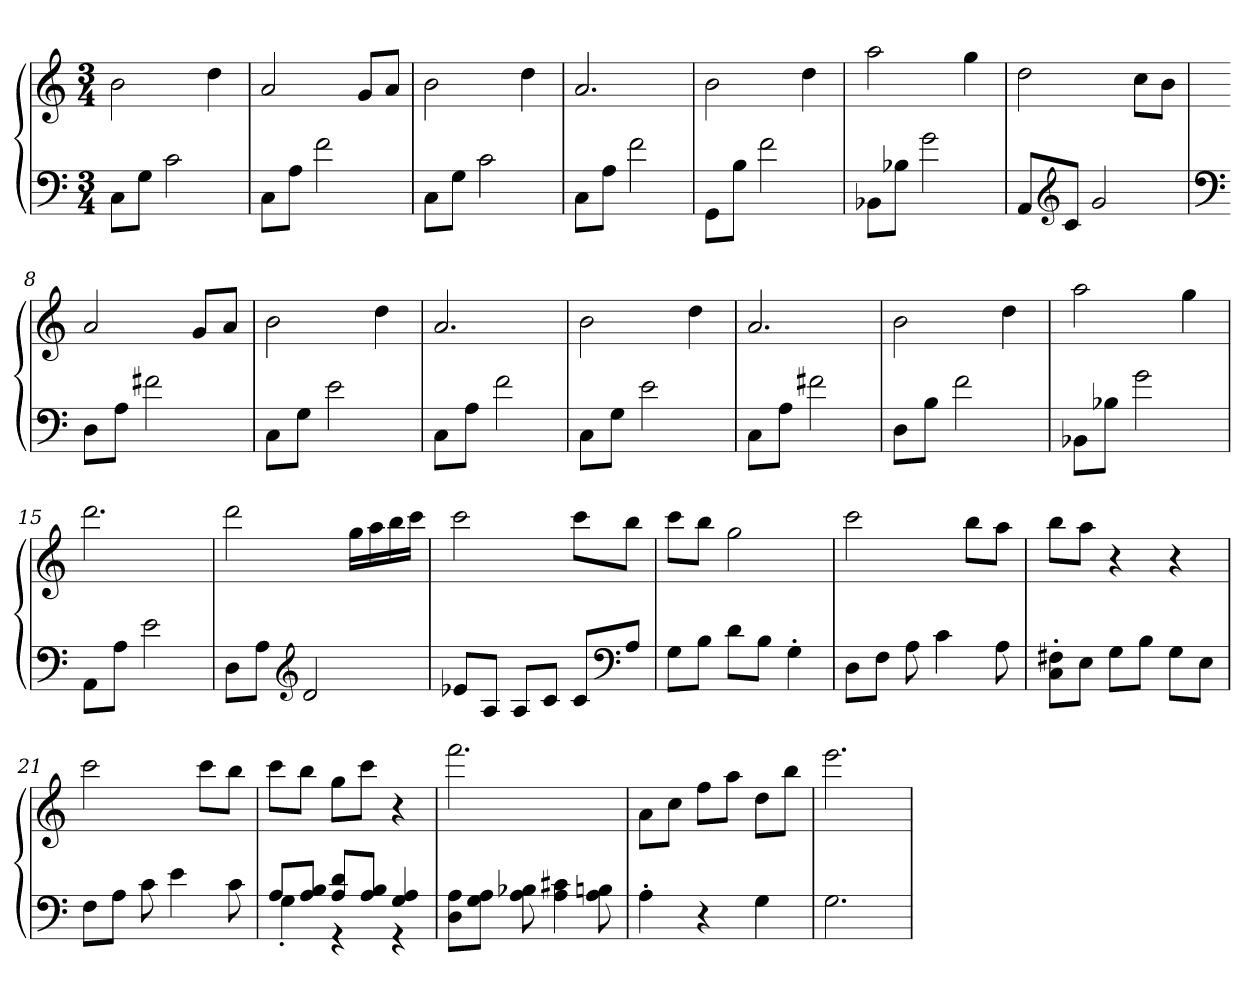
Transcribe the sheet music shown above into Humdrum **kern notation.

**kern	**kern
*part1	*part1
*staff2	*staff1
*clefF4	*clefG2
*M3/4	*M3/4
=1	=1
8CL	2b
8GJ	.
2c	.
.	4dd
=2	=2
8CL	2a
8AJ	.
2f	.
.	8gL
.	8aJ
=3	=3
8CL	2b
8GJ	.
2c	.
.	4dd
=4	=4
8CL	2.a
8AJ	.
2f	.
=5	=5
8GGL	2b
8BJ	.
2f	.
.	4dd
=6	=6
8BB-XL	2aa
8B-XJ	.
2g	.
.	4gg
=7	=7
8AAL	2dd
*clefG2	*
8cJ	.
2g	.
.	8ccL
.	8bJ
=8	=8
*clefF4	*
8DL	2a
8AJ	.
2f#X	.
.	8gL
.	8aJ
=9	=9
8CL	2b
8GJ	.
2e	.
.	4dd
=10	=10
8CL	2.a
8AJ	.
2f	.
=11	=11
8CL	2b
8GJ	.
2e	.
.	4dd
=12	=12
8CL	2.a
8AJ	.
2f#X	.
=13	=13
8DL	2b
8BJ	.
2f	.
.	4dd
=14	=14
8BB-XL	2aa
8B-XJ	.
2g	.
.	4gg
=15	=15
8AAL	2.ddd
8AJ	.
2e	.
=16	=16
8DL	2ddd
8AJ	.
*clefG2	*
2d	.
.	16ggLL
.	16aa
.	16bb
.	16cccJJ
=17	=17
8e-XL	2ccc
8AJ	.
8AL	.
8cJ	.
8cL	8cccL
*clefF4	*
8AJ	8bbJ
=18	=18
8GL	8cccL
8BJ	8bbJ
8dL	2gg
8BJ	.
4G'	.
=19	=19
8DL	2ccc
8FJ	.
8A	.
4c	.
.	8bbL
8A	8aaJ
=20	=20
8C' 8F#X'L	8bbL
8EJ	8aaJ
8GL	4r
8BJ	.
8GL	4r
8EJ	.
=21	=21
8FL	2ccc
8AJ	.
8c	.
4e	.
.	8cccL
8c	8bbJ
=22	=22
*^	*
8AL	4G'	8cccL
8A 8BJ	.	8bbJ
8A 8dL	4r	8ggL
8A 8BJ	.	8cccJ
4G 4A	4r	4r
*v	*v	*
=23	=23
8D 8AL	2.fff
8G 8AJ	.
8A 8B-X	.
4A 4c#X	.
8A 8Bn	.
=24	=24
4A'	8aL
.	8ccJ
4r	8ffL
.	8aaJ
4G	8ddL
.	8bbJ
=25	=25
2.G	2.eee
=	=
*-	*-
